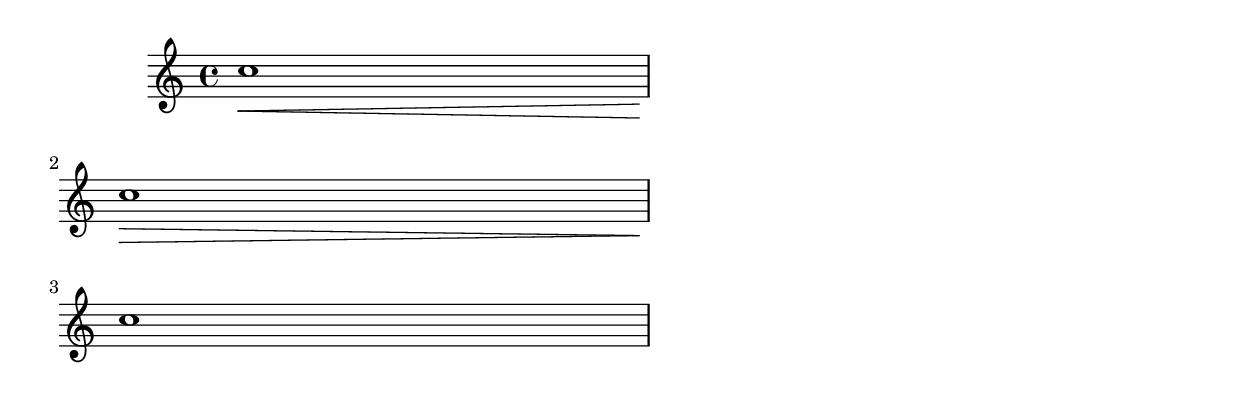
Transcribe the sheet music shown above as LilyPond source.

\version "1.5.68"
\header{
texidoc = "Broken crescendi should look be open on one side."
}

\score { \notes \relative c'' { 
    c1 \< \break \! c1  \> \break \! c1 
  }
  \paper {
    linewidth = 10.\cm
  }
}
  
